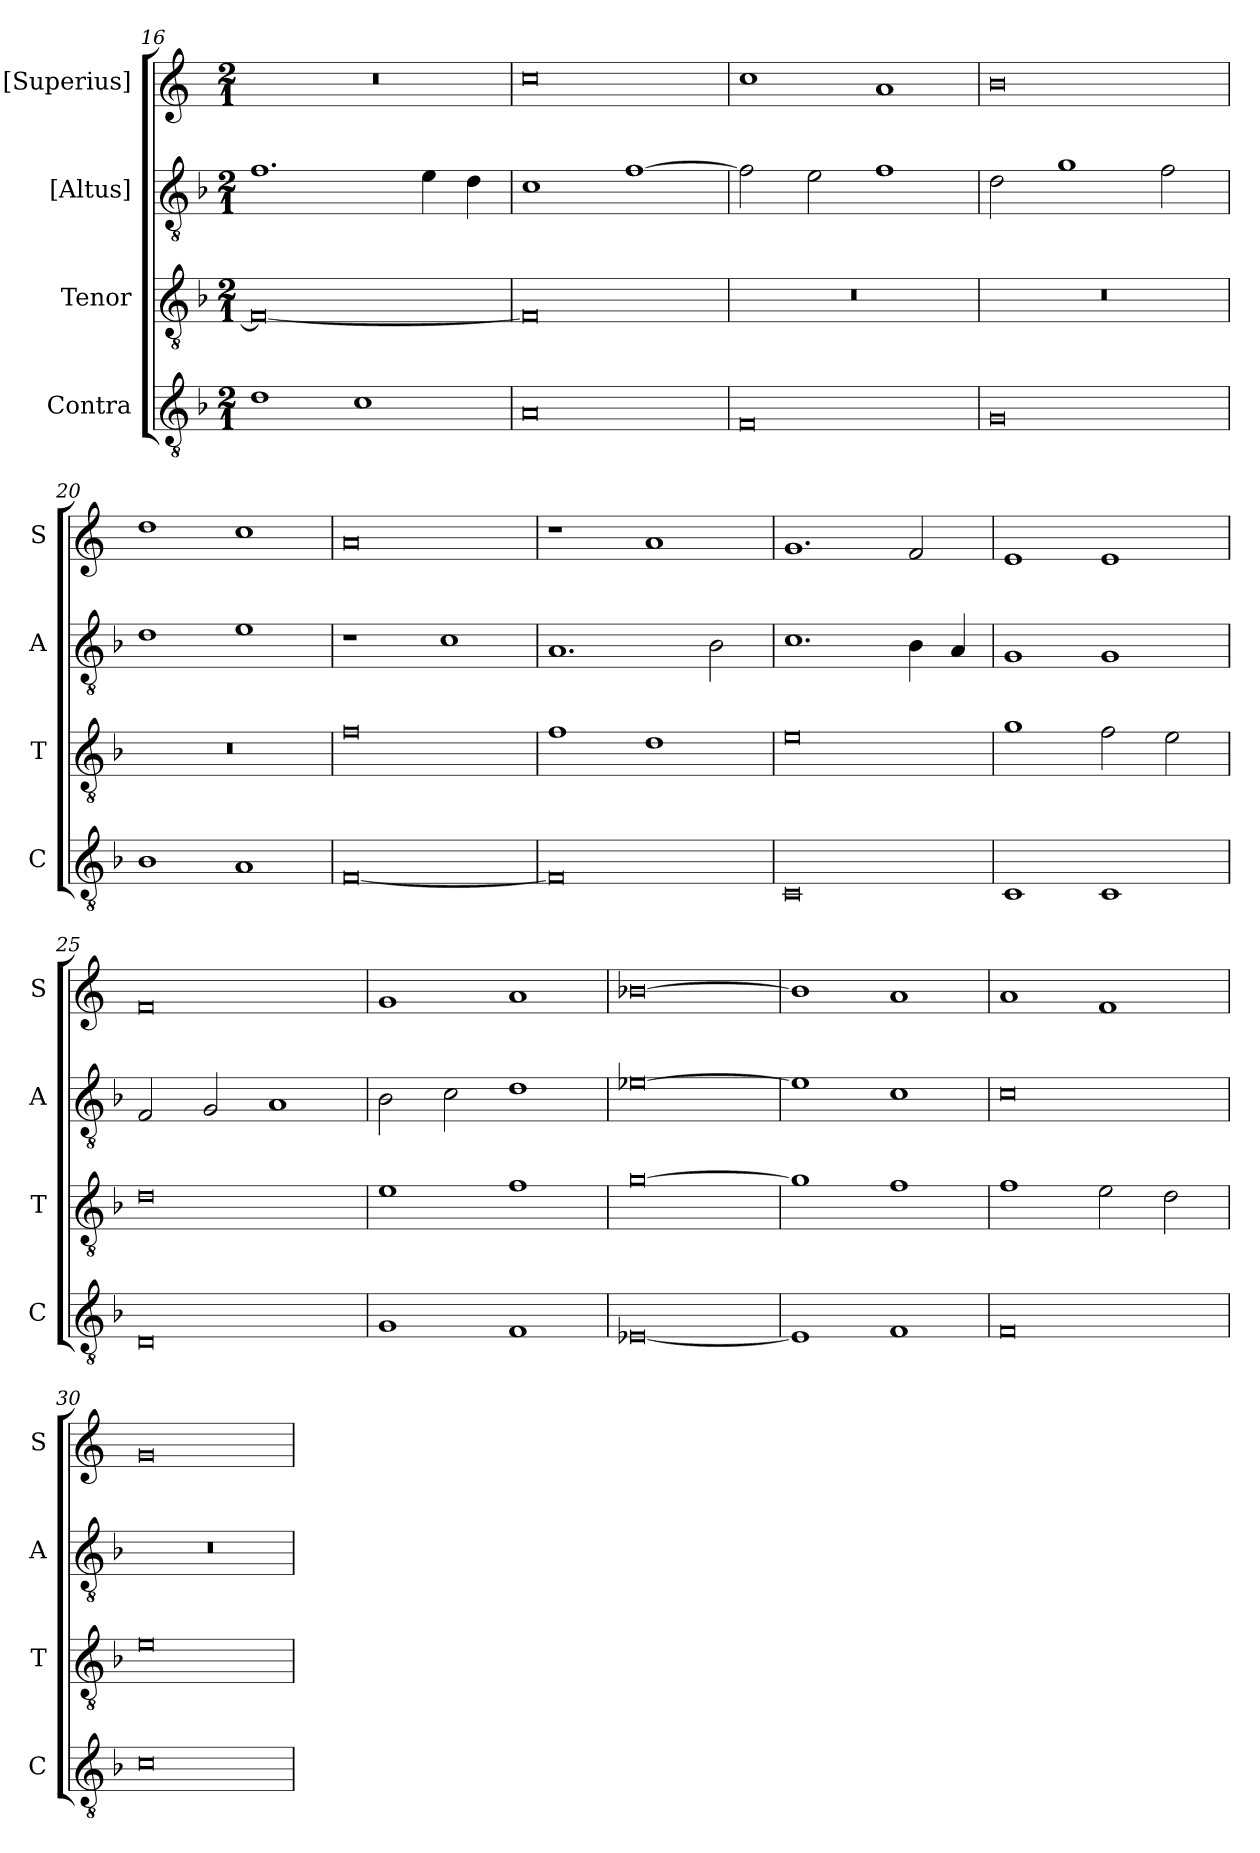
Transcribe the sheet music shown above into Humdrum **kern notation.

**kern	**kern	**kern	**kern
*part4	*part3	*part2	*part1
*staff4	*staff3	*staff2	*staff1
*I"Contra	*I"Tenor	*I"[Altus]	*I"[Superius]
*I'C	*I'T	*I'A	*I'S
*clefGv2	*clefGv2	*clefGv2	*clefG2
*k[b-]	*k[b-]	*k[b-]	*k[]
*M2/1	*M2/1	*M2/1	*M2/1
=16	=16	=16	=16
1d	0F_	1.f	0r
1c	.	.	.
.	.	4e	.
.	.	4d	.
=17	=17	=17	=17
0A	0F]	1c	0cc
.	.	[1f	.
=18	=18	=18	=18
0F	0r	2f]	1cc
.	.	2e	.
.	.	1f	1a
=19	=19	=19	=19
0G	0r	2d	0b
.	.	1g	.
.	.	2f	.
=20	=20	=20	=20
1B-	0r	1d	1dd
1A	.	1e	1cc
=21	=21	=21	=21
[0F	0f	1r	0a
.	.	1c	.
=22	=22	=22	=22
0F]	1f	1.A	1r
.	1d	.	1a
.	.	2B-	.
=23	=23	=23	=23
0C	0e	1.c	1.g
.	.	4B-	2f
.	.	4A	.
=24	=24	=24	=24
1C	1g	1G	1e
1C	2f	1G	1e
.	2e	.	.
=25	=25	=25	=25
0D	0d	2F	0f
.	.	2G	.
.	.	1A	.
=26	=26	=26	=26
1G	1e	2B-	1g
.	.	2c	.
1F	1f	1d	1a
=27	=27	=27	=27
[0E-X	[0g	[0e-X	[0b-X
=28	=28	=28	=28
1E-]	1g]	1e-]	1b-]
1F	1f	1c	1a
=29	=29	=29	=29
0F	1f	0c	1a
.	2e	.	1f
.	2d	.	.
=30	=30	=30	=30
0c	0e	0r	0g
=	=	=	=
*-	*-	*-	*-
